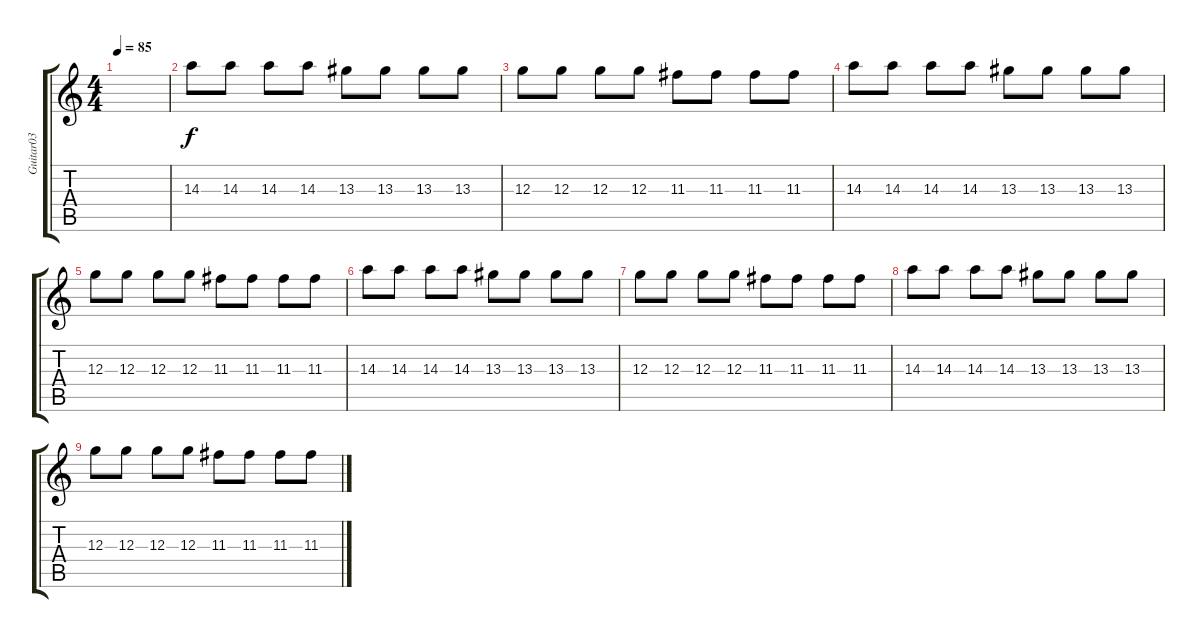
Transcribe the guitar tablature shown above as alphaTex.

\track ("Guitar03" "Guitar03") {instrument overdrivenguitar}
\staff {score tabs}
\tuning (E4 B3 G3 D3 A2 D2) {hide}
\ts (4 4)
\tempo 85
\clef g2
\ks c
|
14.3.8 14.3.8 14.3.8 14.3.8 13.3.8 13.3.8 13.3.8 13.3.8 |
12.3.8 12.3.8 12.3.8 12.3.8 11.3.8 11.3.8 11.3.8 11.3.8 |
14.3.8 14.3.8 14.3.8 14.3.8 13.3.8 13.3.8 13.3.8 13.3.8 |
12.3.8 12.3.8 12.3.8 12.3.8 11.3.8 11.3.8 11.3.8 11.3.8 |
14.3.8 14.3.8 14.3.8 14.3.8 13.3.8 13.3.8 13.3.8 13.3.8 |
12.3.8 12.3.8 12.3.8 12.3.8 11.3.8 11.3.8 11.3.8 11.3.8 |
14.3.8 14.3.8 14.3.8 14.3.8 13.3.8 13.3.8 13.3.8 13.3.8 |
12.3.8 12.3.8 12.3.8 12.3.8 11.3.8 11.3.8 11.3.8 11.3.8
